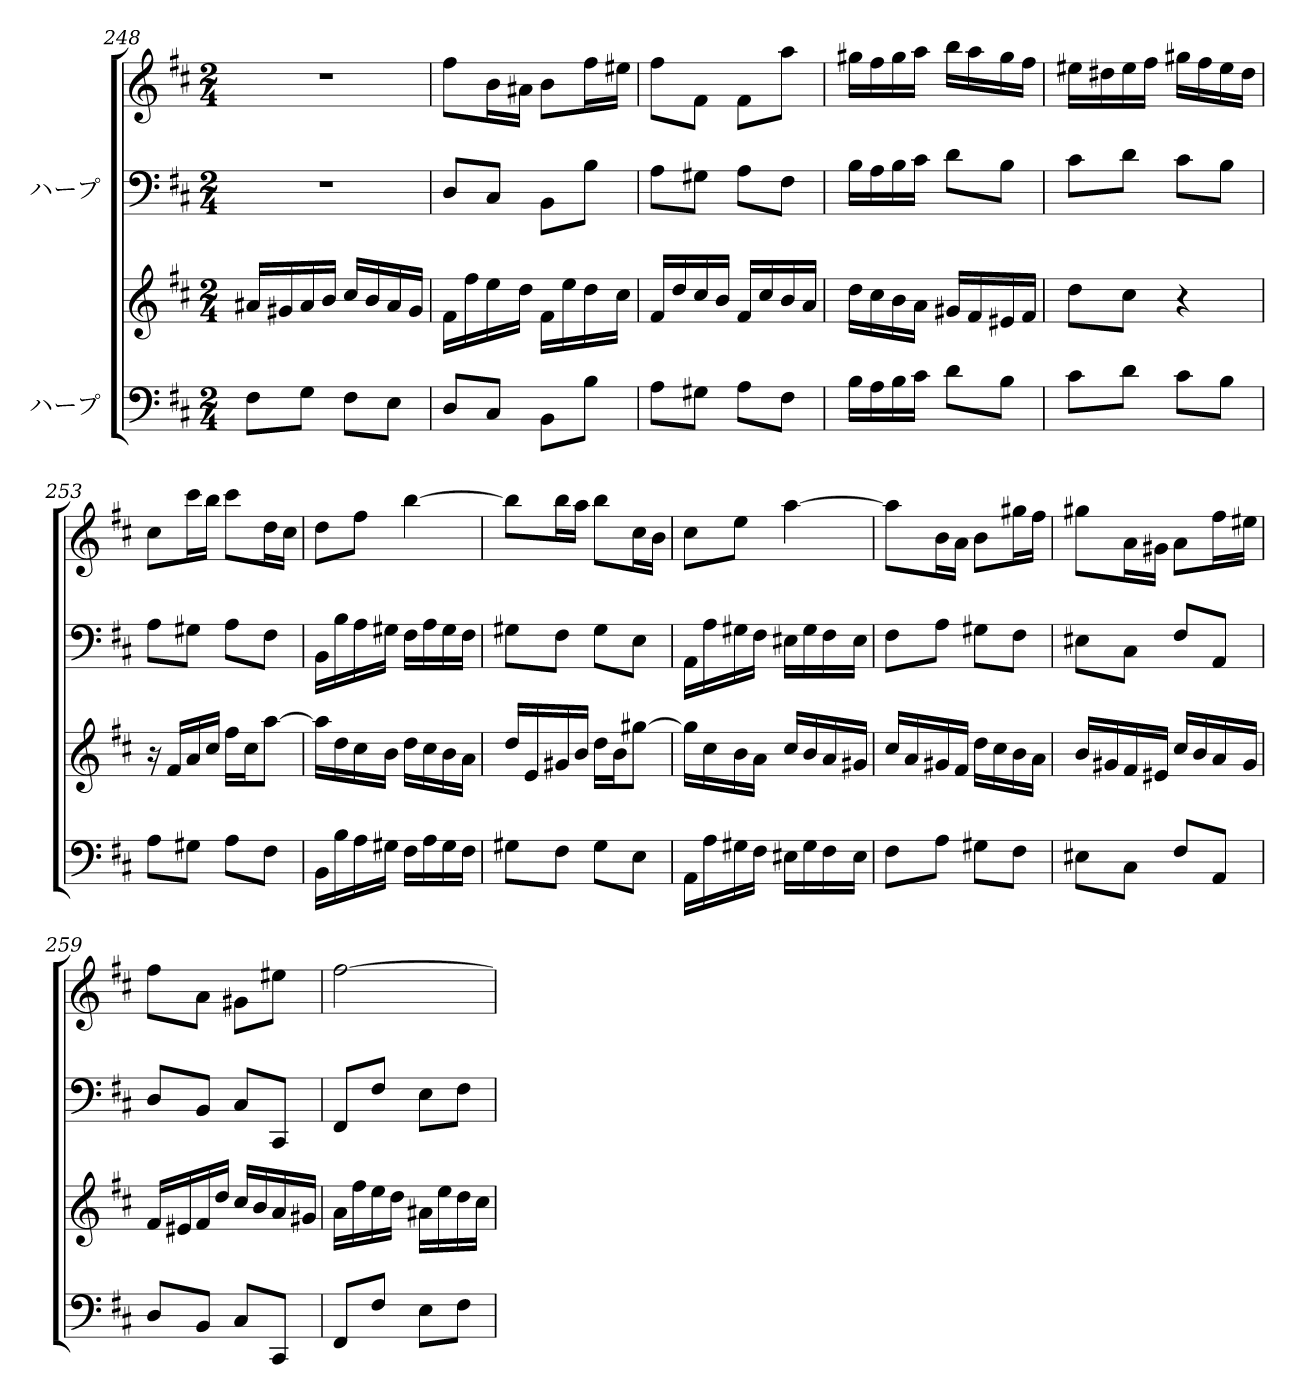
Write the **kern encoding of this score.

**kern	**kern	**kern	**kern
*part2	*part2	*part1	*part1
*staff4	*staff3	*staff2	*staff1
*I"ハープ	*	*I"ハープ	*
*clefF4	*clefG2	*clefF4	*clefG2
*k[f#c#]	*k[f#c#]	*k[f#c#]	*k[f#c#]
*M2/4	*M2/4	*M2/4	*M2/4
=248	=248	=248	=248
8F#\L	16a#X/LL	2r	2r
.	16g#X/	.	.
8G\J	16a#/	.	.
.	16b/JJ	.	.
8F#\L	16cc#/LL	.	.
.	16b/	.	.
8E\J	16a#/	.	.
.	16g#/JJ	.	.
=249	=249	=249	=249
8D/L	16f#\LL	8D/L	8ff#\L
.	16ff#\	.	.
8C#/J	16ee\	8C#/J	16b\L
.	16dd\JJ	.	16a#X\JJ
8BB\L	16f#\LL	8BB\L	8b\L
.	16ee\	.	.
8B\J	16dd\	8B\J	16ff#\L
.	16cc#\JJ	.	16ee#X\JJ
!!LO:LB:g=z
=250	=250	=250	=250
8A\L	16f#/LL	8A\L	8ff#\L
.	16dd/	.	.
8G#X\J	16cc#/	8G#X\J	8f#\J
.	16b/JJ	.	.
8A\L	16f#/LL	8A\L	8f#\L
.	16cc#/	.	.
8F#\J	16b/	8F#\J	8aa\J
.	16a/JJ	.	.
=251	=251	=251	=251
16B\LL	16dd\LL	16B\LL	16gg#X\LL
16A\	16cc#\	16A\	16ff#\
16B\	16b\	16B\	16gg#\
16c#\JJ	16a\JJ	16c#\JJ	16aa\JJ
8d\L	16g#X/LL	8d\L	16bb\LL
.	16f#/	.	16aa\
8B\J	16e#X/	8B\J	16gg#\
.	16f#/JJ	.	16ff#\JJ
=252	=252	=252	=252
8c#\L	8dd\L	8c#\L	16ee#X\LL
.	.	.	16dd#X\
8d\J	8cc#\J	8d\J	16ee#\
.	.	.	16ff#\JJ
8c#\L	4r	8c#\L	16gg#X\LL
.	.	.	16ff#\
8B\J	.	8B\J	16ee#\
.	.	.	16dd#\JJ
=253	=253	=253	=253
8A\L	16r	8A\L	8cc#\L
.	16f#/LL	.	.
8G#X\J	16a/	8G#X\J	16ccc#\L
.	16cc#/JJ	.	16bb\JJ
8A\L	16ff#\LL	8A\L	8ccc#\L
.	16cc#\J	.	.
8F#\J	[8aa\J	8F#\J	16dd\L
.	.	.	16cc#\JJ
=254	=254	=254	=254
16BB\LL	16aa\LL]	16BB\LL	8dd\L
16B\	16dd\	16B\	.
16A\	16cc#\	16A\	8ff#\J
16G#X\JJ	16b\JJ	16G#X\JJ	.
16F#\LL	16dd\LL	16F#\LL	[4bb\
16A\	16cc#\	16A\	.
16G#\	16b\	16G#\	.
16F#\JJ	16a\JJ	16F#\JJ	.
!!LO:LB:g=z
=255	=255	=255	=255
8G#X\L	16dd/LL	8G#X\L	8bb\L]
.	16e/	.	.
8F#\J	16g#X/	8F#\J	16bb\L
.	16b/JJ	.	16aa\JJ
8G#\L	16dd\LL	8G#\L	8bb\L
.	16b\J	.	.
8E\J	[8gg#X\J	8E\J	16cc#\L
.	.	.	16b\JJ
=256	=256	=256	=256
16AA\LL	16gg#\LL]	16AA\LL	8cc#\L
16A\	16cc#\	16A\	.
16G#X\	16b\	16G#X\	8ee\J
16F#\JJ	16a\JJ	16F#\JJ	.
16E#X\LL	16cc#/LL	16E#X\LL	[4aa\
16G#\	16b/	16G#\	.
16F#\	16a/	16F#\	.
16E#\JJ	16g#X/JJ	16E#\JJ	.
=257	=257	=257	=257
8F#\L	16cc#/LL	8F#\L	8aa\L]
.	16a/	.	.
8A\J	16g#X/	8A\J	16b\L
.	16f#/JJ	.	16a\JJ
8G#X\L	16dd\LL	8G#X\L	8b\L
.	16cc#\	.	.
8F#\J	16b\	8F#\J	16gg#X\L
.	16a\JJ	.	16ff#\JJ
=258	=258	=258	=258
8E#X\L	16b/LL	8E#X\L	8gg#X\L
.	16g#X/	.	.
8C#\J	16f#/	8C#\J	16a\L
.	16e#X/JJ	.	16g#X\JJ
8F#/L	16cc#/LL	8F#/L	8a\L
.	16b/	.	.
8AA/J	16a/	8AA/J	16ff#\L
.	16g#/JJ	.	16ee#X\JJ
!!LO:PB:g=z
=259	=259	=259	=259
8D/L	16f#/LL	8D/L	8ff#\L
.	16e#X/	.	.
8BB/J	16f#/	8BB/J	8a\J
.	16dd/JJ	.	.
8C#/L	16cc#/LL	8C#/L	8g#X\L
.	16b/	.	.
8CC#/J	16a/	8CC#/J	8ee#X\J
.	16g#X/JJ	.	.
=260	=260	=260	=260
8FF#/L	16a\LL	8FF#/L	[2ff#\
.	16ff#\	.	.
8F#/J	16ee\	8F#/J	.
.	16dd\JJ	.	.
8E\L	16a#X\LL	8E\L	.
.	16ee\	.	.
8F#\J	16dd\	8F#\J	.
.	16cc#\JJ	.	.
=	=	=	=
*-	*-	*-	*-
